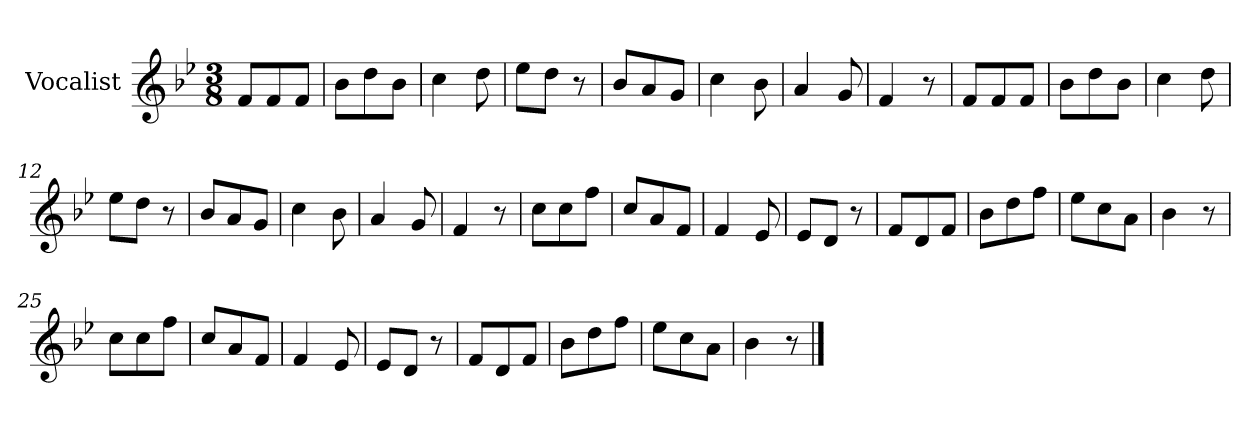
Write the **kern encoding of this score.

**kern
*part1
*staff1
*I"Vocalist
*k[b-e-]
*B-:
*M3/8
=1
8fL
8f
8fJ
=2
8b-L
8dd
8b-J
=3
4cc
8dd
=4
8ee-L
8ddJ
8r
=5
8b-L
8a
8gJ
=6
4cc
8b-
=7
4a
8g
=8
4f
8r
=9
8fL
8f
8fJ
=10
8b-L
8dd
8b-J
=11
4cc
8dd
=12
8ee-L
8ddJ
8r
=13
8b-L
8a
8gJ
=14
4cc
8b-
=15
4a
8g
=16
4f
8r
=17
8ccL
8cc
8ffJ
=18
8ccL
8a
8fJ
=19
4f
8e-
=20
8e-L
8dJ
8r
=21
8fL
8d
8fJ
=22
8b-L
8dd
8ffJ
=23
8ee-L
8cc
8aJ
=24
4b-
8r
=25
8ccL
8cc
8ffJ
=26
8ccL
8a
8fJ
=27
4f
8e-
=28
8e-L
8dJ
8r
=29
8fL
8d
8fJ
=30
8b-L
8dd
8ffJ
=31
8ee-L
8cc
8aJ
=32
4b-
8r
==
*-
